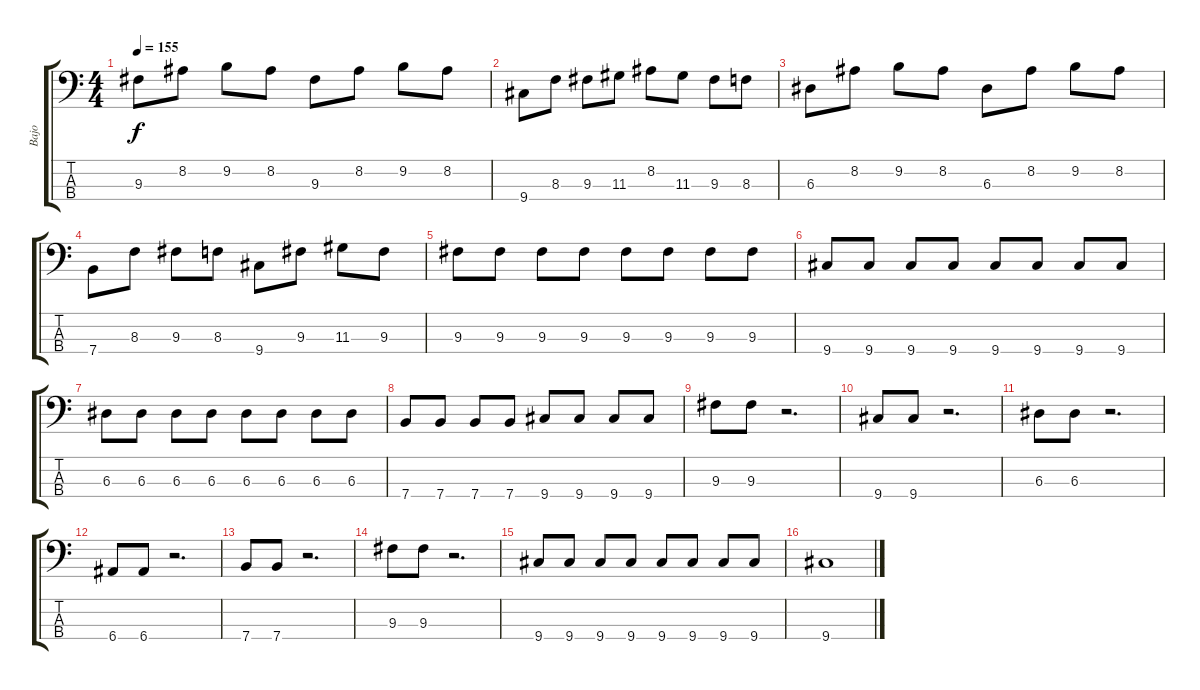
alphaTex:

\track ("Bajo" "Bajo") {instrument electricbasspick}
\staff {score tabs}
\tuning (G2 D2 A1 E1) {hide}
\ts (4 4)
\tempo 155
\clef f4
\ks c
9.3.8{dy f} 8.2.8 9.2.8 8.2.8 9.3.8 8.2.8 9.2.8 8.2.8 |
9.4.8 8.3.8 9.3.8 11.3.8 8.2.8 11.3.8 9.3.8 8.3.8 |
6.3.8 8.2.8 9.2.8 8.2.8 6.3.8 8.2.8 9.2.8 8.2.8 |
7.4.8 8.3.8 9.3.8 8.3.8 9.4.8 9.3.8 11.3.8 9.3.8 |
9.3.8 9.3.8 9.3.8 9.3.8 9.3.8 9.3.8 9.3.8 9.3.8 |
9.4.8 9.4.8 9.4.8 9.4.8 9.4.8 9.4.8 9.4.8 9.4.8 |
6.3.8 6.3.8 6.3.8 6.3.8 6.3.8 6.3.8 6.3.8 6.3.8 |
7.4.8 7.4.8 7.4.8 7.4.8 9.4.8 9.4.8 9.4.8 9.4.8 |
9.3.8 9.3.8 r.2{d} |
9.4.8 9.4.8 r.2{d} |
6.3.8 6.3.8 r.2{d} |
6.4.8 6.4.8 r.2{d} |
7.4.8 7.4.8 r.2{d} |
9.3.8 9.3.8 r.2{d} |
9.4.8 9.4.8 9.4.8 9.4.8 9.4.8 9.4.8 9.4.8 9.4.8 |
9.4.1
